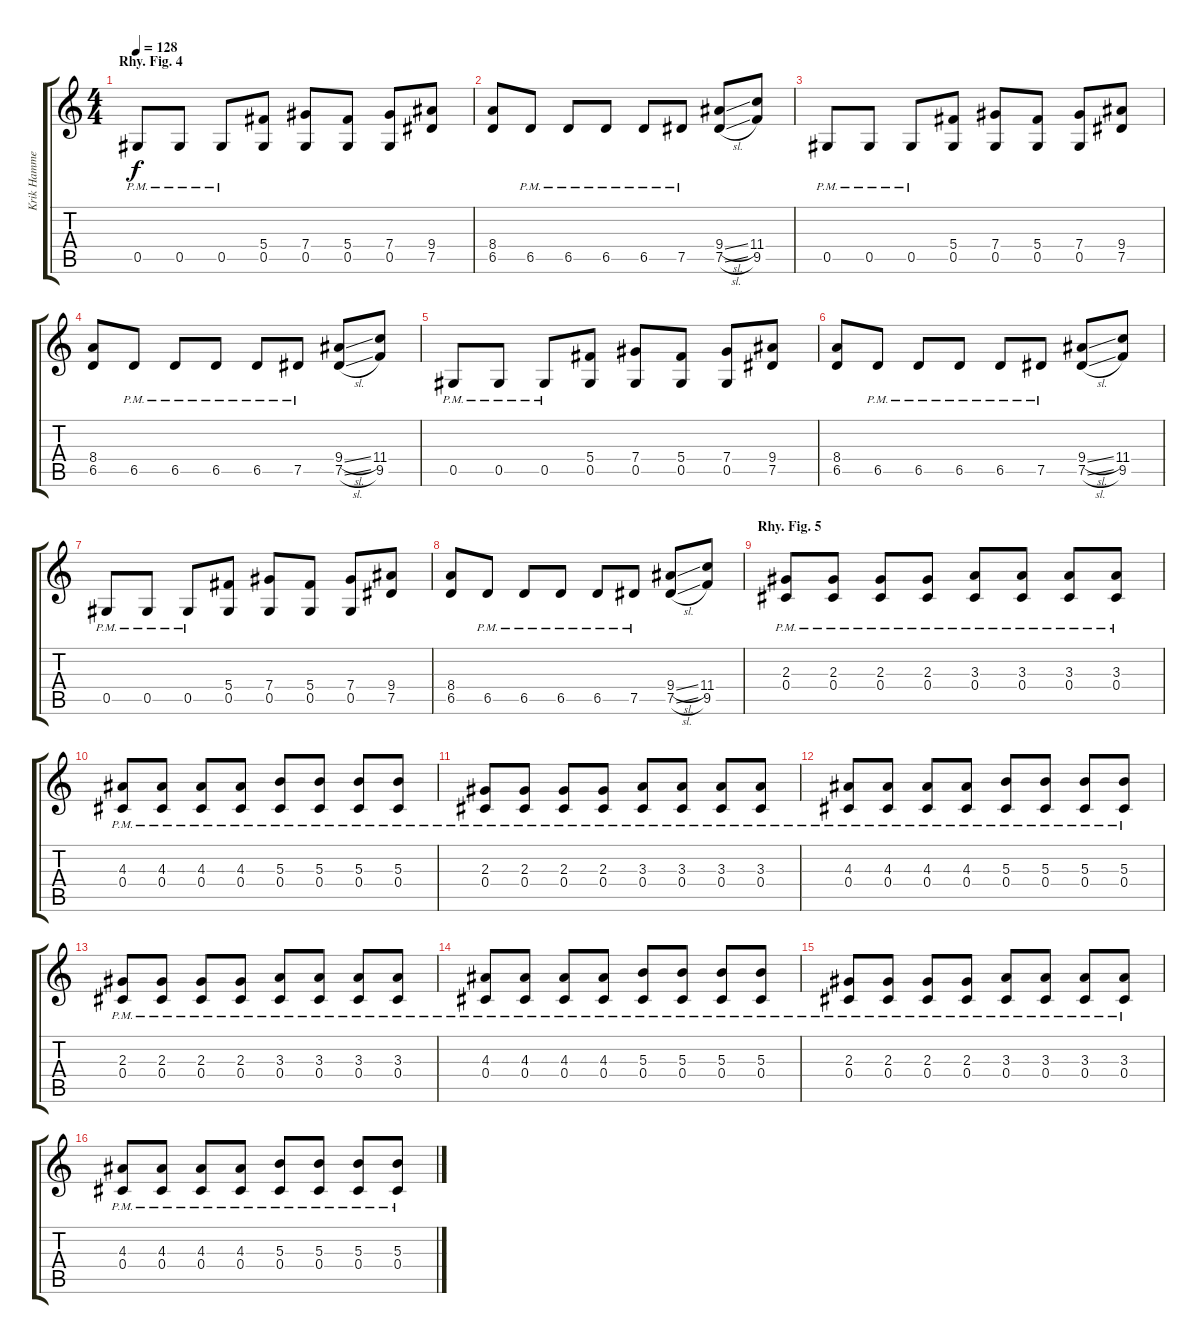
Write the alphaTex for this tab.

\track ("Krik Hammett (Guitar)" "Krik Hamme") {instrument electricguitarclean}
\staff {score tabs}
\tuning (Eb4 Bb3 Gb3 Db3 Ab2 Eb2) {hide}
\ts (4 4)
\section ("" "Rhy. Fig. 4")
\tempo 128
\clef g2
\ks c
0.5{pm}.8{dy f} 0.5{pm}.8 0.5{pm}.8 (5.4 0.5).8 (7.4 0.5).8 (5.4 0.5).8 (7.4 0.5).8 (9.4 7.5).8 |
(8.4 6.5).8 6.5{pm}.8 6.5{pm}.8 6.5{pm}.8 6.5{pm}.8 7.5{pm}.8 (9.4{sl} 7.5{sl}).8 (11.4 9.5).8 |
0.5{pm}.8 0.5{pm}.8 0.5{pm}.8 (5.4 0.5).8 (7.4 0.5).8 (5.4 0.5).8 (7.4 0.5).8 (9.4 7.5).8 |
(8.4 6.5).8 6.5{pm}.8 6.5{pm}.8 6.5{pm}.8 6.5{pm}.8 7.5{pm}.8 (9.4{sl} 7.5{sl}).8 (11.4 9.5).8 |
0.5{pm}.8 0.5{pm}.8 0.5{pm}.8 (5.4 0.5).8 (7.4 0.5).8 (5.4 0.5).8 (7.4 0.5).8 (9.4 7.5).8 |
(8.4 6.5).8 6.5{pm}.8 6.5{pm}.8 6.5{pm}.8 6.5{pm}.8 7.5{pm}.8 (9.4{sl} 7.5{sl}).8 (11.4 9.5).8 |
0.5{pm}.8 0.5{pm}.8 0.5{pm}.8 (5.4 0.5).8 (7.4 0.5).8 (5.4 0.5).8 (7.4 0.5).8 (9.4 7.5).8 |
(8.4 6.5).8 6.5{pm}.8 6.5{pm}.8 6.5{pm}.8 6.5{pm}.8 7.5{pm}.8 (9.4{sl} 7.5{sl}).8 (11.4 9.5).8 |
\section ("" "Rhy. Fig. 5")
(2.3 0.4{pm}).8 (2.3 0.4{pm}).8 (2.3 0.4{pm}).8 (2.3 0.4{pm}).8 (3.3 0.4{pm}).8 (3.3 0.4{pm}).8 (3.3 0.4{pm}).8 (3.3 0.4{pm}).8 |
(4.3 0.4{pm}).8 (4.3 0.4{pm}).8 (4.3 0.4{pm}).8 (4.3 0.4{pm}).8 (5.3 0.4{pm}).8 (5.3 0.4{pm}).8 (5.3 0.4{pm}).8 (5.3 0.4{pm}).8 |
(2.3 0.4{pm}).8 (2.3 0.4{pm}).8 (2.3 0.4{pm}).8 (2.3 0.4{pm}).8 (3.3 0.4{pm}).8 (3.3 0.4{pm}).8 (3.3 0.4{pm}).8 (3.3 0.4{pm}).8 |
(4.3 0.4{pm}).8 (4.3 0.4{pm}).8 (4.3 0.4{pm}).8 (4.3 0.4{pm}).8 (5.3 0.4{pm}).8 (5.3 0.4{pm}).8 (5.3 0.4{pm}).8 (5.3 0.4{pm}).8 |
(2.3 0.4{pm}).8 (2.3 0.4{pm}).8 (2.3 0.4{pm}).8 (2.3 0.4{pm}).8 (3.3 0.4{pm}).8 (3.3 0.4{pm}).8 (3.3 0.4{pm}).8 (3.3 0.4{pm}).8 |
(4.3 0.4{pm}).8 (4.3 0.4{pm}).8 (4.3 0.4{pm}).8 (4.3 0.4{pm}).8 (5.3 0.4{pm}).8 (5.3 0.4{pm}).8 (5.3 0.4{pm}).8 (5.3 0.4{pm}).8 |
(2.3 0.4{pm}).8 (2.3 0.4{pm}).8 (2.3 0.4{pm}).8 (2.3 0.4{pm}).8 (3.3 0.4{pm}).8 (3.3 0.4{pm}).8 (3.3 0.4{pm}).8 (3.3 0.4{pm}).8 |
(4.3 0.4{pm}).8 (4.3 0.4{pm}).8 (4.3 0.4{pm}).8 (4.3 0.4{pm}).8 (5.3 0.4{pm}).8 (5.3 0.4{pm}).8 (5.3 0.4{pm}).8 (5.3 0.4{pm}).8
